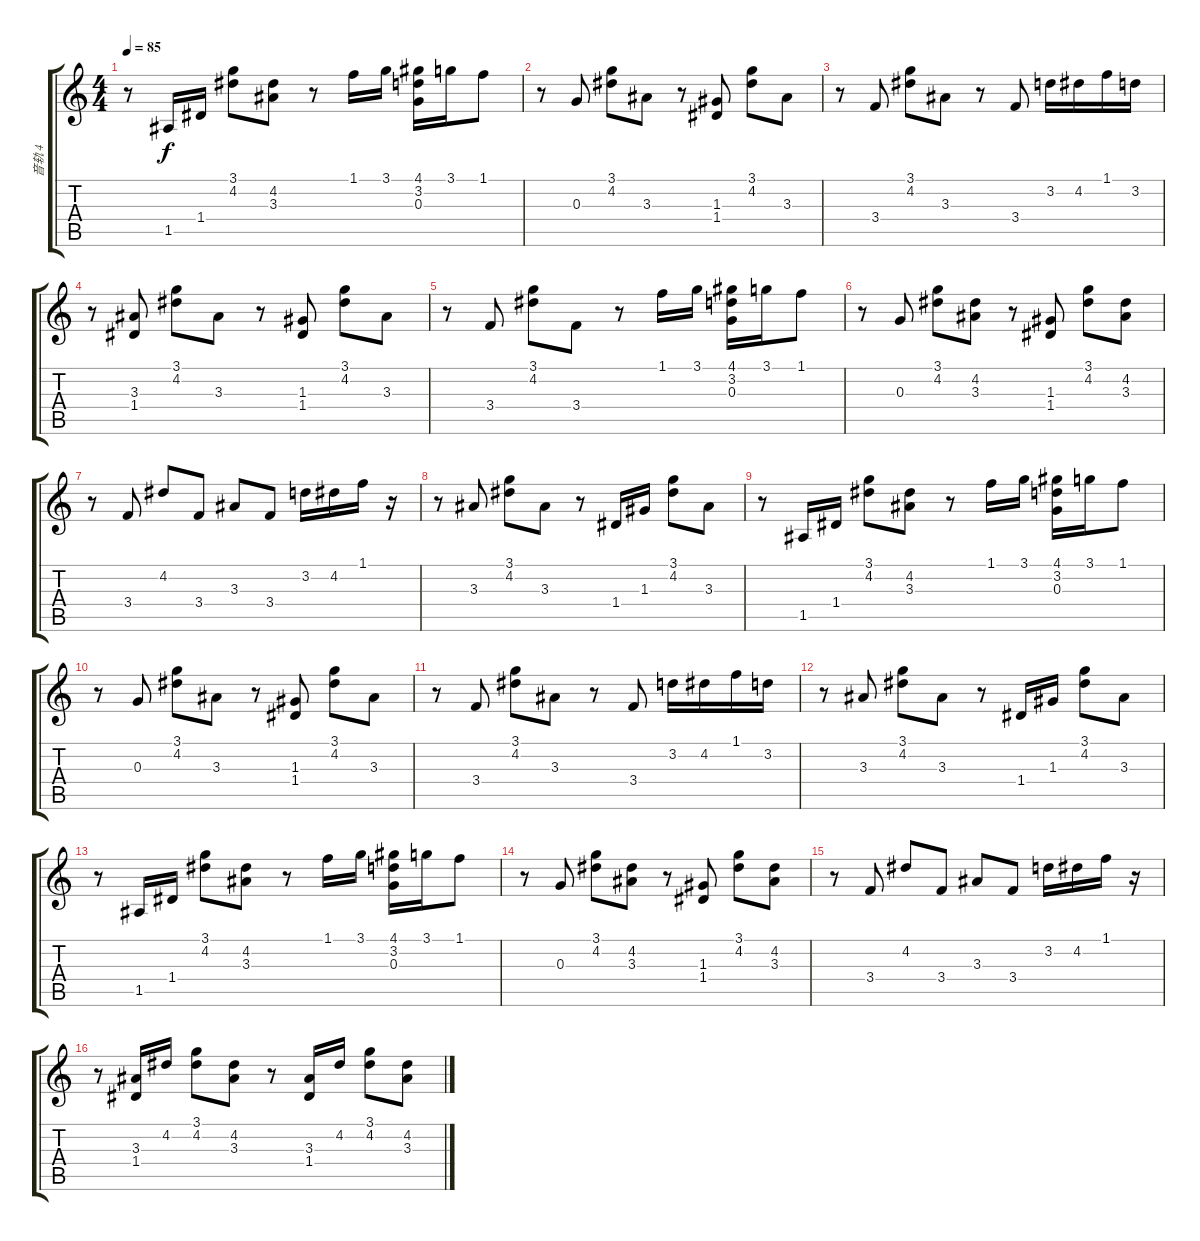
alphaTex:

\track ("音轨 4" "音轨 4") {instrument acousticguitarsteel}
\staff {score tabs}
\tuning (E4 B3 G3 D3 A2 E2) {hide}
\ts (4 4)
\tempo 85
\clef g2
\ks c
r.8{dy f} 1.5.16 1.4.16 (3.1 4.2).8 (4.2 3.3).8 r.8 1.1.16 3.1.16 (4.1 3.2 0.3).16 3.1.16 1.1.8 |
r.8 0.3.8 (3.1 4.2).8 3.3.8 r.8 (1.3 1.4).8 (3.1 4.2).8 3.3.8 |
r.8 3.4.8 (3.1 4.2).8 3.3.8 r.8 3.4.8 3.2.16 4.2.16 1.1.16 3.2.16 |
r.8 (3.3 1.4).8 (3.1 4.2).8 3.3.8 r.8 (1.3 1.4).8 (3.1 4.2).8 3.3.8 |
r.8 3.4.8 (3.1 4.2).8 3.4.8 r.8 1.1.16 3.1.16 (4.1 3.2 0.3).16 3.1.16 1.1.8 |
r.8 0.3.8 (3.1 4.2).8 (4.2 3.3).8 r.8 (1.3 1.4).8 (3.1 4.2).8 (4.2 3.3).8 |
r.8 3.4.8 4.2.8 3.4.8 3.3.8 3.4.8 3.2.16 4.2.16 1.1.16 r.16 |
r.8 3.3.8 (3.1 4.2).8 3.3.8 r.8 1.4.16 1.3.16 (3.1 4.2).8 3.3.8 |
r.8 1.5.16 1.4.16 (3.1 4.2).8 (4.2 3.3).8 r.8 1.1.16 3.1.16 (4.1 3.2 0.3).16 3.1.16 1.1.8 |
r.8 0.3.8 (3.1 4.2).8 3.3.8 r.8 (1.3 1.4).8 (3.1 4.2).8 3.3.8 |
r.8 3.4.8 (3.1 4.2).8 3.3.8 r.8 3.4.8 3.2.16 4.2.16 1.1.16 3.2.16 |
r.8 3.3.8 (3.1 4.2).8 3.3.8 r.8 1.4.16 1.3.16 (3.1 4.2).8 3.3.8 |
r.8 1.5.16 1.4.16 (3.1 4.2).8 (4.2 3.3).8 r.8 1.1.16 3.1.16 (4.1 3.2 0.3).16 3.1.16 1.1.8 |
r.8 0.3.8 (3.1 4.2).8 (4.2 3.3).8 r.8 (1.3 1.4).8 (3.1 4.2).8 (4.2 3.3).8 |
r.8 3.4.8 4.2.8 3.4.8 3.3.8 3.4.8 3.2.16 4.2.16 1.1.16 r.16 |
r.8 (3.3 1.4).16 4.2.16 (3.1 4.2).8 (4.2 3.3).8 r.8 (3.3 1.4).16 4.2.16 (3.1 4.2).8 (4.2 3.3).8
